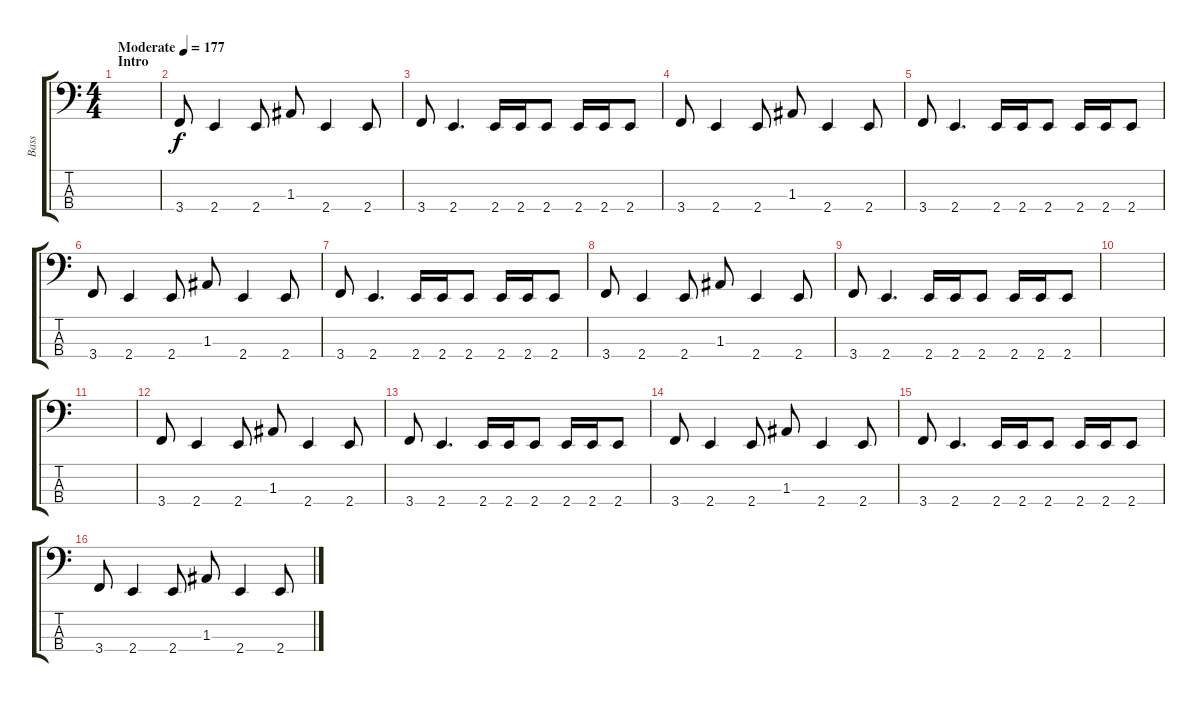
\track ("Bass" "Bass") {instrument electricbassfinger}
\staff {score tabs}
\tuning (G2 D2 A1 D1) {hide}
\ts (4 4)
\section ("" "Intro")
\tempo (177 "Moderate")
\clef f4
\ks c
|
3.4.8 2.4.4 2.4.8 1.3.8 2.4.4 2.4.8 |
3.4.8 2.4.4{d} 2.4.16 2.4.16 2.4.8 2.4.16 2.4.16 2.4.8 |
3.4.8 2.4.4 2.4.8 1.3.8 2.4.4 2.4.8 |
3.4.8 2.4.4{d} 2.4.16 2.4.16 2.4.8 2.4.16 2.4.16 2.4.8 |
3.4.8 2.4.4 2.4.8 1.3.8 2.4.4 2.4.8 |
3.4.8 2.4.4{d} 2.4.16 2.4.16 2.4.8 2.4.16 2.4.16 2.4.8 |
3.4.8 2.4.4 2.4.8 1.3.8 2.4.4 2.4.8 |
3.4.8 2.4.4{d} 2.4.16 2.4.16 2.4.8 2.4.16 2.4.16 2.4.8 |
|
|
3.4.8 2.4.4 2.4.8 1.3.8 2.4.4 2.4.8 |
3.4.8 2.4.4{d} 2.4.16 2.4.16 2.4.8 2.4.16 2.4.16 2.4.8 |
3.4.8 2.4.4 2.4.8 1.3.8 2.4.4 2.4.8 |
3.4.8 2.4.4{d} 2.4.16 2.4.16 2.4.8 2.4.16 2.4.16 2.4.8 |
3.4.8 2.4.4 2.4.8 1.3.8 2.4.4 2.4.8
